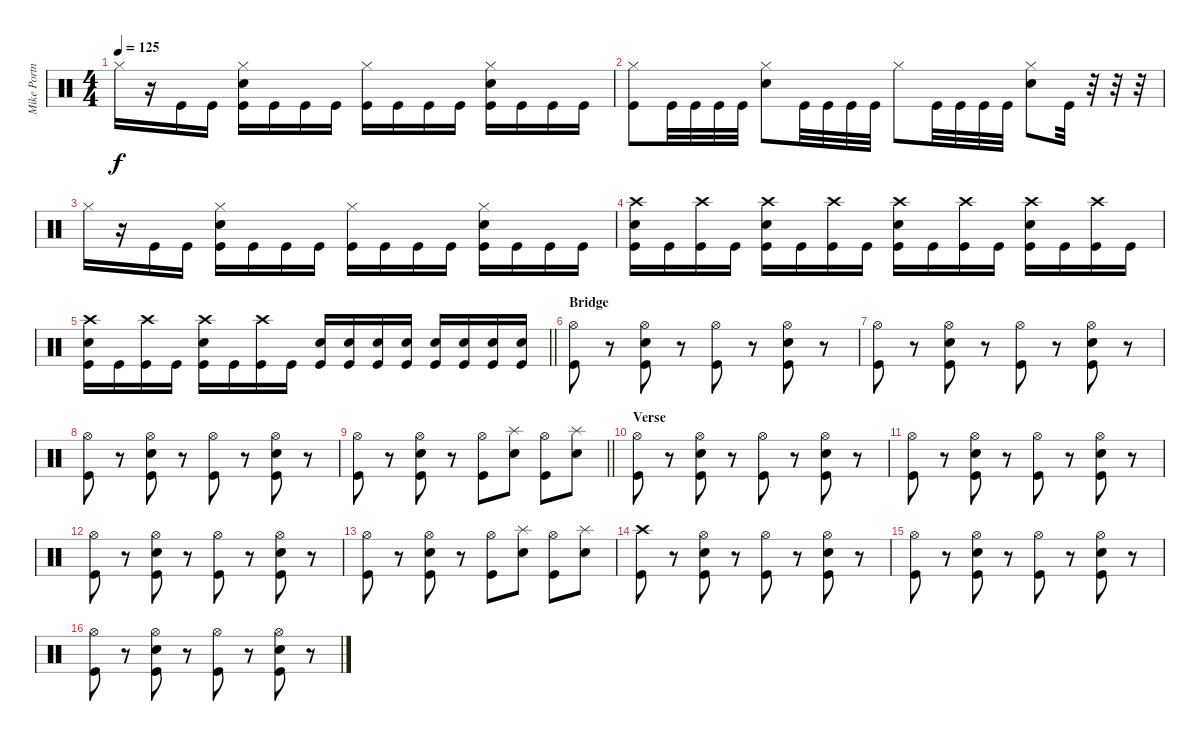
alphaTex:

\track ("Mike Portnoy" "Mike Portn") {instrument percussion}
\staff {score}
\articulation defaults
\ts (4 4)
\tempo 125
\clef neutral
\ks c "Hi-Hat (closed)".16{dy f}
r.16 "Kick (hit)".16 "Kick (hit)".16 ("Snare (hit) 2" "Hi-Hat (closed)" "Kick (hit)").16 "Kick (hit)".16 "Kick (hit)".16 "Kick (hit)".16 ("Hi-Hat (closed)" "Kick (hit)").16 "Kick (hit)".16 "Kick (hit)".16 "Kick (hit)".16 ("Snare (hit) 2" "Hi-Hat (closed)" "Kick (hit)").16 "Kick (hit)".16 "Kick (hit)".16 "Kick (hit)".16 |
("Hi-Hat (closed)" "Kick (hit)").8 "Kick (hit)".32 "Kick (hit)".32 "Kick (hit)".32 "Kick (hit)".32 ("Snare (hit) 2" "Hi-Hat (closed)").8 "Kick (hit)".32 "Kick (hit)".32 "Kick (hit)".32 "Kick (hit)".32 "Hi-Hat (closed)".8 "Kick (hit)".32 "Kick (hit)".32 "Kick (hit)".32 "Kick (hit)".32 ("Snare (hit) 2" "Hi-Hat (closed)").8 "Kick (hit)".32 r.32 r.32 r.32 |
"Hi-Hat (closed)".16 r.16 "Kick (hit)".16 "Kick (hit)".16 ("Snare (hit) 2" "Hi-Hat (closed)" "Kick (hit)").16 "Kick (hit)".16 "Kick (hit)".16 "Kick (hit)".16 ("Hi-Hat (closed)" "Kick (hit)").16 "Kick (hit)".16 "Kick (hit)".16 "Kick (hit)".16 ("Snare (hit) 2" "Hi-Hat (closed)" "Kick (hit)").16 "Kick (hit)".16 "Kick (hit)".16 "Kick (hit)".16 |
("Crash high (hit)" "Snare (hit) 2" "Kick (hit)").16 "Kick (hit)".16 ("Crash high (hit)" "Kick (hit)").16 "Kick (hit)".16 ("Crash high (hit)" "Snare (hit) 2" "Kick (hit)").16 "Kick (hit)".16 ("Crash high (hit)" "Kick (hit)").16 "Kick (hit)".16 ("Crash high (hit)" "Snare (hit) 2" "Kick (hit)").16 "Kick (hit)".16 ("Crash high (hit)" "Kick (hit)").16 "Kick (hit)".16 ("Crash high (hit)" "Snare (hit) 2" "Kick (hit)").16 "Kick (hit)".16 ("Crash high (hit)" "Kick (hit)").16 "Kick (hit)".16 |
\barLineRight lightlight
("Crash high (hit)" "Snare (hit) 2" "Kick (hit)").16 "Kick (hit)".16 ("Crash high (hit)" "Kick (hit)").16 "Kick (hit)".16 ("Crash high (hit)" "Snare (hit) 2" "Kick (hit)").16 "Kick (hit)".16 ("Crash high (hit)" "Kick (hit)").16 "Kick (hit)".16 ("Snare (hit) 2" "Kick (hit)").16 ("Snare (hit) 2" "Kick (hit)").16 ("Snare (hit) 2" "Kick (hit)").16 ("Snare (hit) 2" "Kick (hit)").16 ("Snare (hit) 2" "Kick (hit)").16 ("Snare (hit) 2" "Kick (hit)").16 ("Snare (hit) 2" "Kick (hit)").16 ("Snare (hit) 2" "Kick (hit)").16 |
\section ("" "Bridge")
("Hi-Hat (open)" "Kick (hit)").8 r.8 ("Hi-Hat (open)" "Snare (hit) 2" "Kick (hit)").8 r.8 ("Hi-Hat (open)" "Kick (hit)").8 r.8 ("Hi-Hat (open)" "Snare (hit) 2" "Kick (hit)").8 r.8 |
("Hi-Hat (open)" "Kick (hit)").8 r.8 ("Hi-Hat (open)" "Snare (hit) 2" "Kick (hit)").8 r.8 ("Hi-Hat (open)" "Kick (hit)").8 r.8 ("Hi-Hat (open)" "Snare (hit) 2" "Kick (hit)").8 r.8 |
("Hi-Hat (open)" "Kick (hit)").8 r.8 ("Hi-Hat (open)" "Snare (hit) 2" "Kick (hit)").8 r.8 ("Hi-Hat (open)" "Kick (hit)").8 r.8 ("Hi-Hat (open)" "Snare (hit) 2" "Kick (hit)").8 r.8 |
\barLineRight lightlight
("Hi-Hat (open)" "Kick (hit)").8 r.8 ("Hi-Hat (open)" "Snare (hit) 2" "Kick (hit)").8 r.8 ("Hi-Hat (open)" "Kick (hit)").8 ("Splash (hit)" "Snare (hit) 2").8 ("Hi-Hat (open)" "Kick (hit)").8 ("Splash (hit)" "Snare (hit) 2").8 |
\section ("" "Verse")
("Hi-Hat (open)" "Kick (hit)").8 r.8 ("Hi-Hat (open)" "Snare (hit) 2" "Kick (hit)").8 r.8 ("Hi-Hat (open)" "Kick (hit)").8 r.8 ("Hi-Hat (open)" "Snare (hit) 2" "Kick (hit)").8 r.8 |
("Hi-Hat (open)" "Kick (hit)").8 r.8 ("Hi-Hat (open)" "Snare (hit) 2" "Kick (hit)").8 r.8 ("Hi-Hat (open)" "Kick (hit)").8 r.8 ("Hi-Hat (open)" "Snare (hit) 2" "Kick (hit)").8 r.8 |
("Hi-Hat (open)" "Kick (hit)").8 r.8 ("Hi-Hat (open)" "Snare (hit) 2" "Kick (hit)").8 r.8 ("Hi-Hat (open)" "Kick (hit)").8 r.8 ("Hi-Hat (open)" "Snare (hit) 2" "Kick (hit)").8 r.8 |
("Hi-Hat (open)" "Kick (hit)").8 r.8 ("Hi-Hat (open)" "Snare (hit) 2" "Kick (hit)").8 r.8 ("Hi-Hat (open)" "Kick (hit)").8 ("Splash (hit)" "Snare (hit) 2").8 ("Hi-Hat (open)" "Kick (hit)").8 ("Splash (hit)" "Snare (hit) 2").8 |
("Crash high (hit)" "Kick (hit)").8 r.8 ("Hi-Hat (open)" "Snare (hit) 2" "Kick (hit)").8 r.8 ("Hi-Hat (open)" "Kick (hit)").8 r.8 ("Hi-Hat (open)" "Snare (hit) 2" "Kick (hit)").8 r.8 |
("Hi-Hat (open)" "Kick (hit)").8 r.8 ("Hi-Hat (open)" "Snare (hit) 2" "Kick (hit)").8 r.8 ("Hi-Hat (open)" "Kick (hit)").8 r.8 ("Hi-Hat (open)" "Snare (hit) 2" "Kick (hit)").8 r.8 |
("Hi-Hat (open)" "Kick (hit)").8 r.8 ("Hi-Hat (open)" "Snare (hit) 2" "Kick (hit)").8 r.8 ("Hi-Hat (open)" "Kick (hit)").8 r.8 ("Hi-Hat (open)" "Snare (hit) 2" "Kick (hit)").8 r.8
